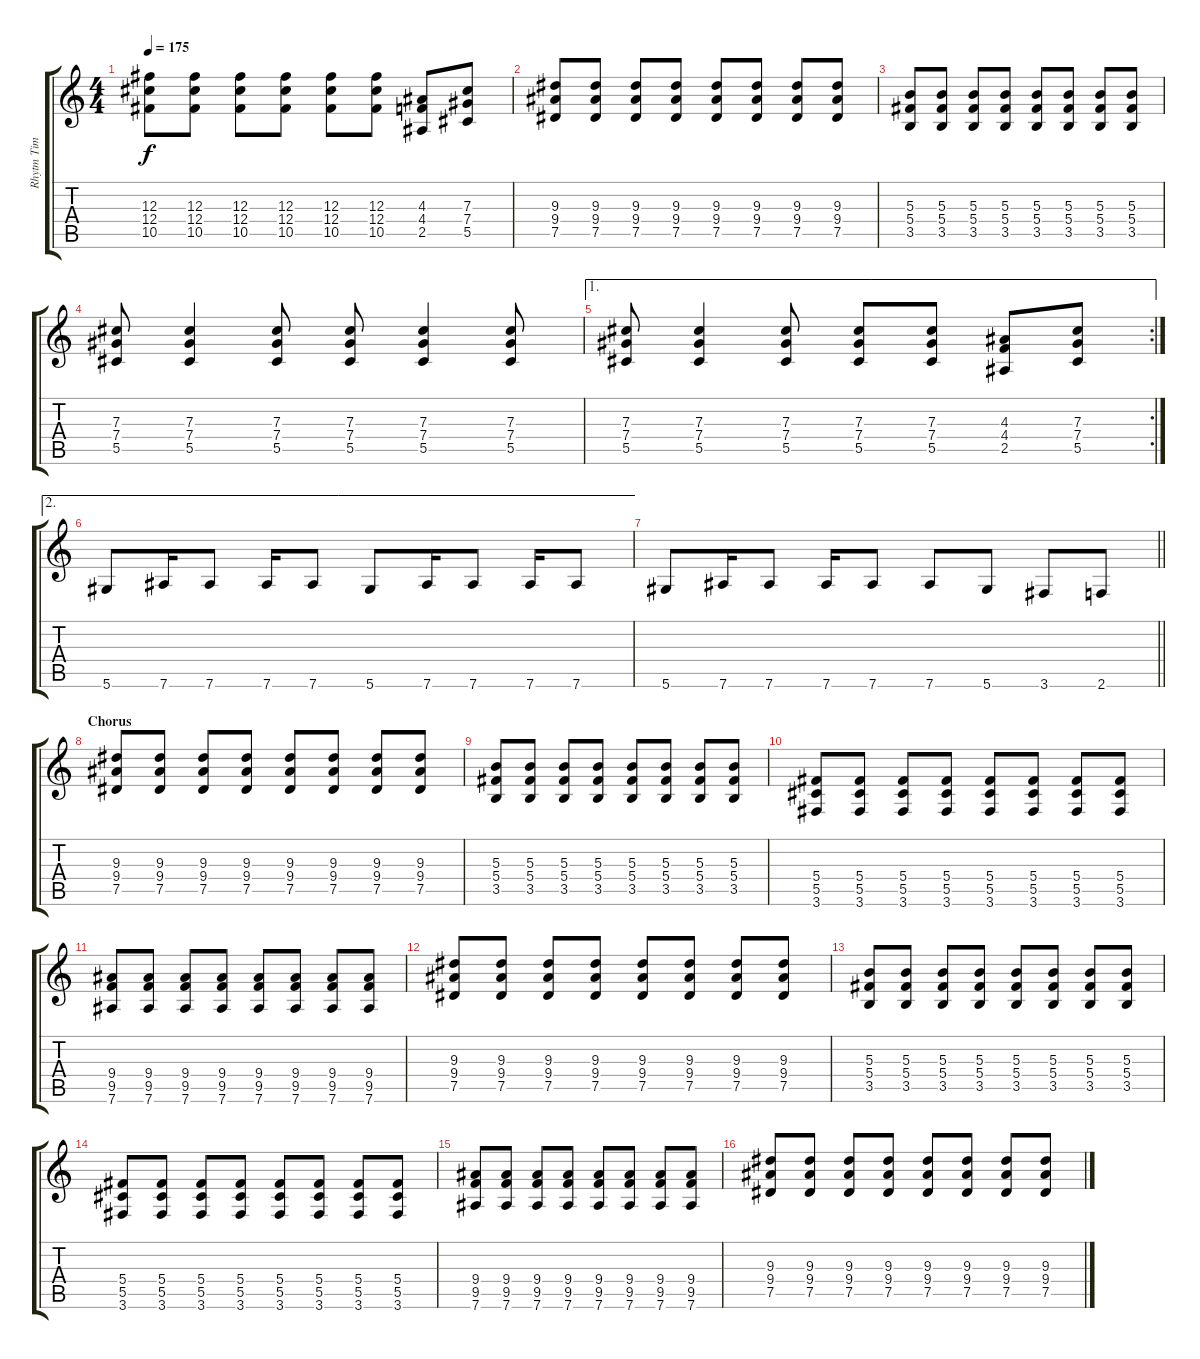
\track ("Rhytm Tim" "Rhytm Tim") {instrument distortionguitar}
\staff {score tabs}
\tuning (Eb4 Bb3 Gb3 Db3 Ab2 Eb2) {hide}
\ts (4 4)
\tempo 175
\clef g2
\ks c
(12.3 12.4 10.5).8{dy f} (12.3 12.4 10.5).8 (12.3 12.4 10.5).8 (12.3 12.4 10.5).8 (12.3 12.4 10.5).8 (12.3 12.4 10.5).8 (4.3 4.4 2.5).8 (7.3 7.4 5.5).8 |
(9.3 9.4 7.5).8 (9.3 9.4 7.5).8 (9.3 9.4 7.5).8 (9.3 9.4 7.5).8 (9.3 9.4 7.5).8 (9.3 9.4 7.5).8 (9.3 9.4 7.5).8 (9.3 9.4 7.5).8 |
(5.3 5.4 3.5).8 (5.3 5.4 3.5).8 (5.3 5.4 3.5).8 (5.3 5.4 3.5).8 (5.3 5.4 3.5).8 (5.3 5.4 3.5).8 (5.3 5.4 3.5).8 (5.3 5.4 3.5).8 |
(7.3 7.4 5.5).8 (7.3 7.4 5.5).4 (7.3 7.4 5.5).8 (7.3 7.4 5.5).8 (7.3 7.4 5.5).4 (7.3 7.4 5.5).8 |
\ae 1
\rc 2
(7.3 7.4 5.5).8 (7.3 7.4 5.5).4 (7.3 7.4 5.5).8 (7.3 7.4 5.5).8 (7.3 7.4 5.5).8 (4.3 4.4 2.5).8 (7.3 7.4 5.5).8 |
\ae 2
5.6.8 7.6.16 7.6.8 7.6.16 7.6.8 5.6.8 7.6.16 7.6.8 7.6.16 7.6.8 |
\barLineRight lightlight
5.6.8 7.6.16 7.6.8 7.6.16 7.6.8 7.6.8 5.6.8 3.6.8 2.6.8 |
\section ("" "Chorus")
(9.3 9.4 7.5).8 (9.3 9.4 7.5).8 (9.3 9.4 7.5).8 (9.3 9.4 7.5).8 (9.3 9.4 7.5).8 (9.3 9.4 7.5).8 (9.3 9.4 7.5).8 (9.3 9.4 7.5).8 |
(5.3 5.4 3.5).8 (5.3 5.4 3.5).8 (5.3 5.4 3.5).8 (5.3 5.4 3.5).8 (5.3 5.4 3.5).8 (5.3 5.4 3.5).8 (5.3 5.4 3.5).8 (5.3 5.4 3.5).8 |
(5.4 5.5 3.6).8 (5.4 5.5 3.6).8 (5.4 5.5 3.6).8 (5.4 5.5 3.6).8 (5.4 5.5 3.6).8 (5.4 5.5 3.6).8 (5.4 5.5 3.6).8 (5.4 5.5 3.6).8 |
(9.4 9.5 7.6).8 (9.4 9.5 7.6).8 (9.4 9.5 7.6).8 (9.4 9.5 7.6).8 (9.4 9.5 7.6).8 (9.4 9.5 7.6).8 (9.4 9.5 7.6).8 (9.4 9.5 7.6).8 |
(9.3 9.4 7.5).8 (9.3 9.4 7.5).8 (9.3 9.4 7.5).8 (9.3 9.4 7.5).8 (9.3 9.4 7.5).8 (9.3 9.4 7.5).8 (9.3 9.4 7.5).8 (9.3 9.4 7.5).8 |
(5.3 5.4 3.5).8 (5.3 5.4 3.5).8 (5.3 5.4 3.5).8 (5.3 5.4 3.5).8 (5.3 5.4 3.5).8 (5.3 5.4 3.5).8 (5.3 5.4 3.5).8 (5.3 5.4 3.5).8 |
(5.4 5.5 3.6).8 (5.4 5.5 3.6).8 (5.4 5.5 3.6).8 (5.4 5.5 3.6).8 (5.4 5.5 3.6).8 (5.4 5.5 3.6).8 (5.4 5.5 3.6).8 (5.4 5.5 3.6).8 |
(9.4 9.5 7.6).8 (9.4 9.5 7.6).8 (9.4 9.5 7.6).8 (9.4 9.5 7.6).8 (9.4 9.5 7.6).8 (9.4 9.5 7.6).8 (9.4 9.5 7.6).8 (9.4 9.5 7.6).8 |
(9.3 9.4 7.5).8 (9.3 9.4 7.5).8 (9.3 9.4 7.5).8 (9.3 9.4 7.5).8 (9.3 9.4 7.5).8 (9.3 9.4 7.5).8 (9.3 9.4 7.5).8 (9.3 9.4 7.5).8
